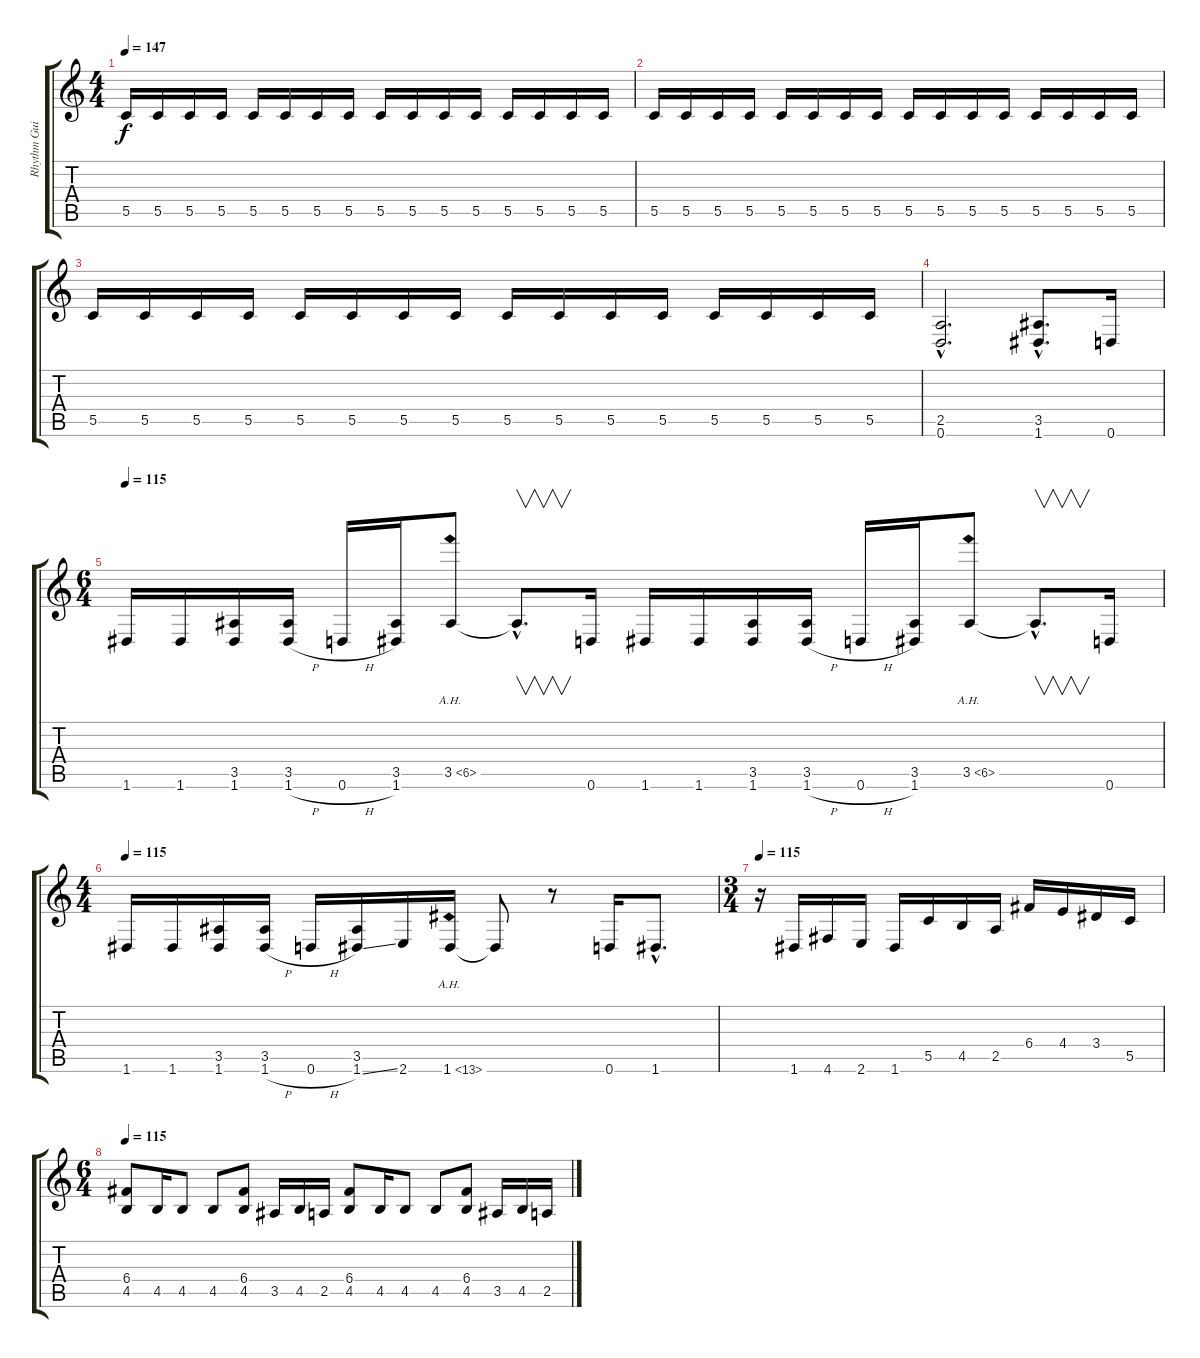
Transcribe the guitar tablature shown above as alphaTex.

\track ("Rhythm Guitar" "Rhythm Gui") {instrument distortionguitar}
\staff {score tabs}
\tuning (D4 A3 F3 C3 G2 D2) {hide}
\ts (4 4)
\tempo 147
\clef g2
\ks c
5.5.16{dy f} 5.5.16 5.5.16 5.5.16 5.5.16 5.5.16 5.5.16 5.5.16 5.5.16 5.5.16 5.5.16 5.5.16 5.5.16 5.5.16 5.5.16 5.5.16 |
5.5.16 5.5.16 5.5.16 5.5.16 5.5.16 5.5.16 5.5.16 5.5.16 5.5.16 5.5.16 5.5.16 5.5.16 5.5.16 5.5.16 5.5.16 5.5.16 |
5.5.16 5.5.16 5.5.16 5.5.16 5.5.16 5.5.16 5.5.16 5.5.16 5.5.16 5.5.16 5.5.16 5.5.16 5.5.16 5.5.16 5.5.16 5.5.16 |
(2.5{hac} 0.6{hac}).2{d} (3.5{hac} 1.6{hac}).8{d} 0.6.16 |
\ts (6 4)
\tempo 115
1.6.16 1.6.16 (3.5 1.6).16 (3.5 1.6{h}).16 0.6{h}.16 (3.5 1.6).16 3.5{ah 3}.8 3.5{hac t}.8{v d} 0.6.16 1.6.16 1.6.16 (3.5 1.6).16 (3.5 1.6{h}).16 0.6{h}.16 (3.5 1.6).16 3.5{ah 3}.8 3.5{hac t}.8{v d} 0.6.16 |
\ts (4 4)
\tempo 115
1.6.16 1.6.16 (3.5 1.6).16 (3.5 1.6{h}).16 0.6{h}.16 (3.5 1.6{ss}).16 2.6.16 1.6{ah 12}.16 1.6{t}.8 r.8 0.6.16 1.6{hac}.8{d} |
\ts (3 4)
\tempo 115
r.16 1.6.16 4.6.16 2.6.16 1.6.16 5.5.16 4.5.16 2.5.16 6.4.16 4.4.16 3.4.16 5.5.16 |
\ts (6 4)
\tempo 115
(6.4 4.5).8 4.5.16 4.5.8 4.5.8 (6.4 4.5).8 3.5.16 4.5.16 2.5.16 (6.4 4.5).8 4.5.16 4.5.8 4.5.8 (6.4 4.5).8 3.5.16 4.5.16 2.5.16
